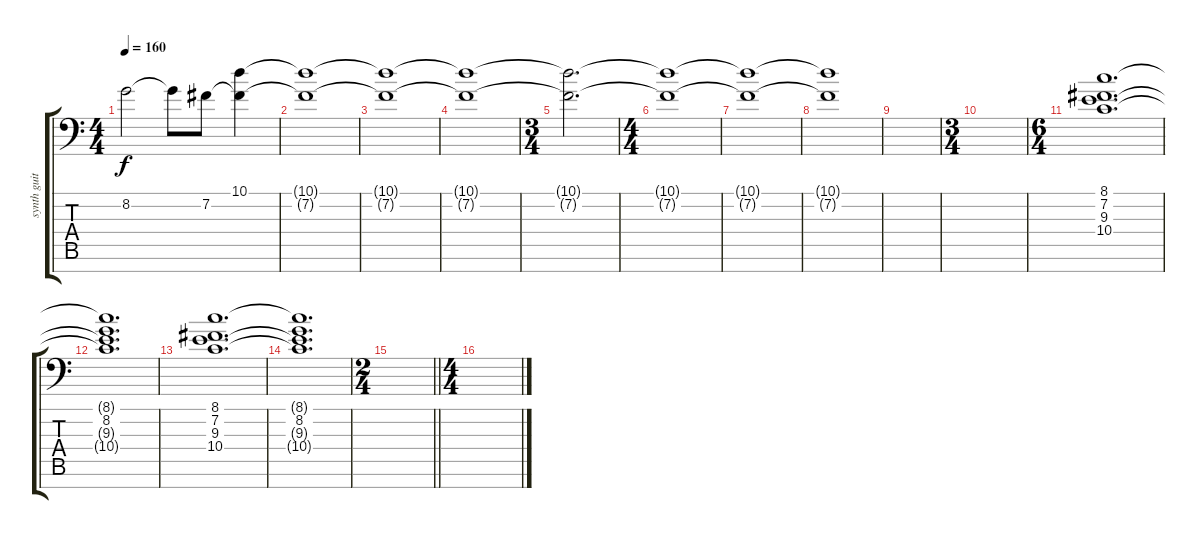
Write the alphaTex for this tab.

\track ("synth guitar" "synth guit") {instrument lead6voice}
\staff {score tabs}
\tuning (E4 B3 G3 D3 A2 E2 C-1) {hide}
\ts (4 4)
\tempo 160
\clef f4
\ks c
8.2.2{dy f} 8.2{t}.8 7.2.8 (10.1 7.2{t}).4 |
(10.1{t} 7.2{t}).1 |
(10.1{t} 7.2{t}).1 |
(10.1{t} 7.2{t}).1 |
\ts (3 4)
(10.1{t} 7.2{t}).2{d} |
\ts (4 4)
(10.1{t} 7.2{t}).1 |
(10.1{t} 7.2{t}).1 |
(10.1{t} 7.2{t}).1 |
|
\ts (3 4)
|
\ts (6 4)
(8.1 7.2 9.3 10.4).1{d} |
(8.1{t} 8.2 9.3{t} 10.4{t}).1{d} |
(8.1 7.2 9.3 10.4).1{d} |
(8.1{t} 8.2 9.3{t} 10.4{t}).1{d} |
\ts (2 4)
\barLineRight lightlight
|
\ts (4 4)
